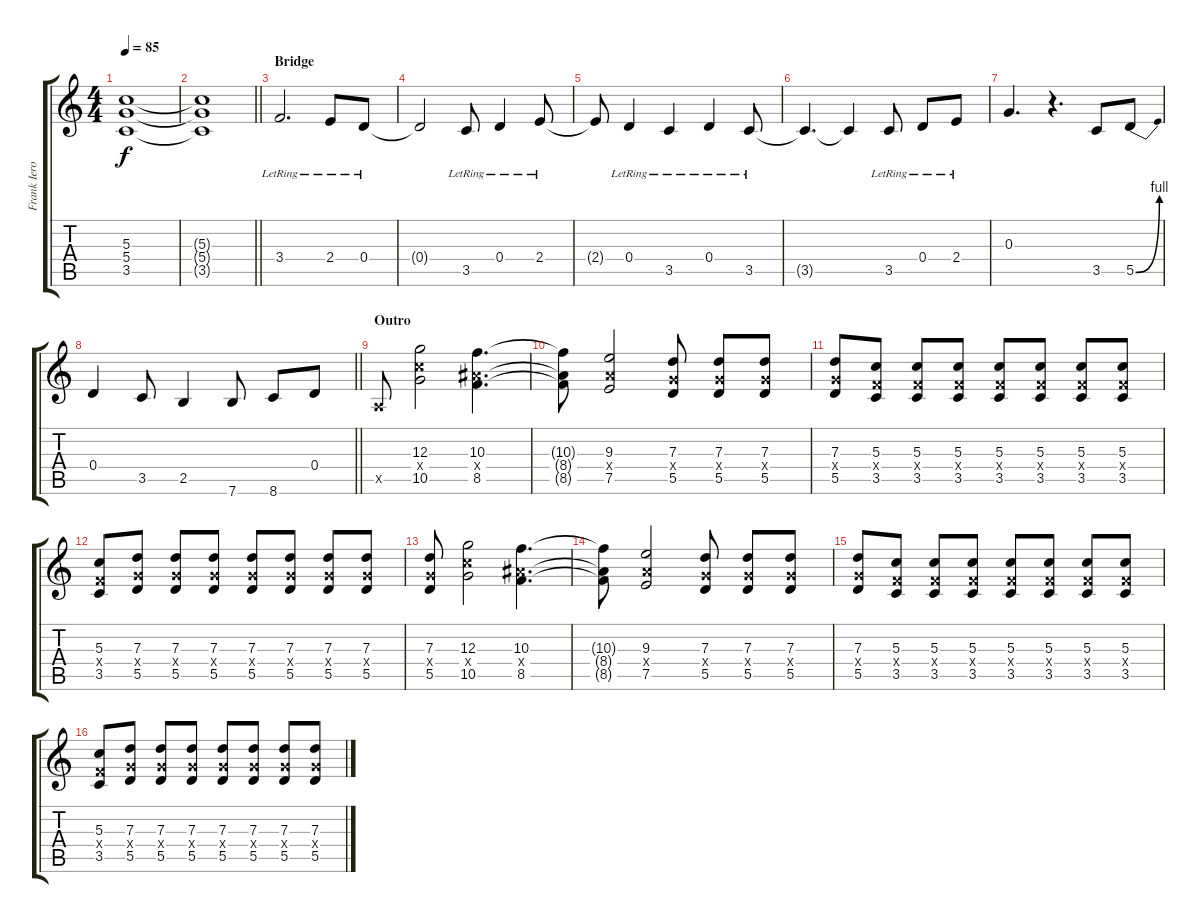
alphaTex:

\track ("Frank Iero (Lead Guitar)" "Frank Iero") {instrument distortionguitar}
\staff {score tabs}
\tuning (E4 B3 G3 D3 A2 E2) {hide}
\ts (4 4)
\tempo 85
\clef g2
\ks c
(5.3 5.4 3.5).1{dy f} |
\barLineRight lightlight
(5.3{t} 5.4{t} 3.5{t}).1{volume 0} |
\section ("" "Bridge")
3.4{lr}.2{d volume 10 instrument electricguitarjazz} 2.4{lr}.8 0.4{lr}.8 |
0.4{t}.2 3.5{lr}.8 0.4{lr}.4 2.4{lr}.8 |
2.4{t}.8 0.4{lr}.4 3.5{lr}.4 0.4{lr}.4 3.5{lr}.8 |
3.5{t}.4{d} 3.5{t}.4 3.5{lr}.8 0.4{lr}.8 2.4{lr}.8 |
0.3.4{d} r.4{d} 3.5.8 5.5{be (bend 0 0 60 4)}.8 |
\barLineRight lightlight
0.4.4 3.5.8 2.5.4 7.6.8 8.6.8 0.4.8 |
\section ("" "Outro")
0.5{x}.8{balance 0 instrument distortionguitar} (12.3 10.4{x} 10.5).2 (10.3 8.4{x} 8.5).4{d} |
(10.3{t} 8.4{t} 8.5{t}).8 (9.3 7.4{x} 7.5).2 (7.3 5.4{x} 5.5).8 (7.3 5.4{x} 5.5).8 (7.3 5.4{x} 5.5).8 |
(7.3 5.4{x} 5.5).8 (5.3 3.4{x} 3.5).8 (5.3 3.4{x} 3.5).8 (5.3 3.4{x} 3.5).8 (5.3 3.4{x} 3.5).8 (5.3 3.4{x} 3.5).8 (5.3 3.4{x} 3.5).8 (5.3 3.4{x} 3.5).8 |
(5.3 3.4{x} 3.5).8 (7.3 5.4{x} 5.5).8 (7.3 5.4{x} 5.5).8 (7.3 5.4{x} 5.5).8 (7.3 5.4{x} 5.5).8 (7.3 5.4{x} 5.5).8 (7.3 5.4{x} 5.5).8 (7.3 5.4{x} 5.5).8 |
(7.3 5.4{x} 5.5).8 (12.3 10.4{x} 10.5).2 (10.3 8.4{x} 8.5).4{d} |
(10.3{t} 8.4{t} 8.5{t}).8 (9.3 7.4{x} 7.5).2 (7.3 5.4{x} 5.5).8 (7.3 5.4{x} 5.5).8 (7.3 5.4{x} 5.5).8 |
(7.3 5.4{x} 5.5).8 (5.3 3.4{x} 3.5).8 (5.3 3.4{x} 3.5).8 (5.3 3.4{x} 3.5).8 (5.3 3.4{x} 3.5).8 (5.3 3.4{x} 3.5).8 (5.3 3.4{x} 3.5).8 (5.3 3.4{x} 3.5).8 |
(5.3 3.4{x} 3.5).8 (7.3 5.4{x} 5.5).8 (7.3 5.4{x} 5.5).8 (7.3 5.4{x} 5.5).8 (7.3 5.4{x} 5.5).8 (7.3 5.4{x} 5.5).8 (7.3 5.4{x} 5.5).8 (7.3 5.4{x} 5.5).8
